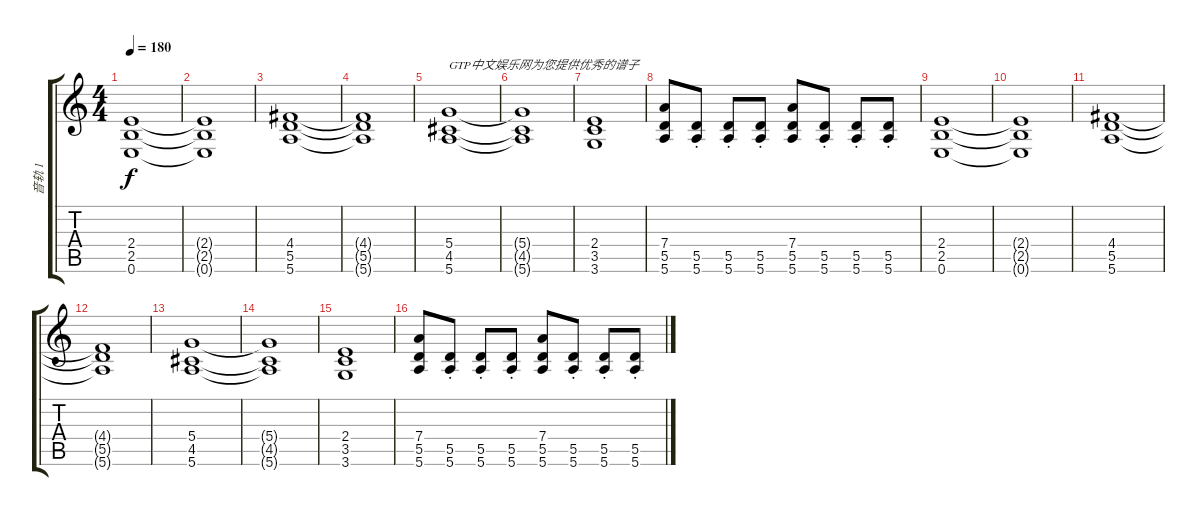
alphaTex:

\track ("音轨 1" "音轨 1") {instrument distortionguitar}
\staff {score tabs}
\tuning (E4 B3 G3 D3 A2 E2) {hide}
\ts (4 4)
\tempo 180
\clef g2
\ks c
(2.4 2.5 0.6).1{dy f instrument distortionguitar} |
(2.4{t} 2.5{t} 0.6{t}).1 |
(4.4 5.5 5.6).1 |
(4.4{t} 5.5{t} 5.6{t}).1 |
(5.4 4.5 5.6).1{txt "GTP中文娱乐网为您提供优秀的谱子"} |
(5.4{t} 4.5{t} 5.6{t}).1 |
(2.4 3.5 3.6).1 |
(7.4 5.5 5.6).8 (5.5{st} 5.6{st}).8 (5.5{st} 5.6{st}).8 (5.5{st} 5.6{st}).8 (7.4 5.5 5.6).8 (5.5{st} 5.6{st}).8 (5.5{st} 5.6{st}).8 (5.5{st} 5.6{st}).8 |
(2.4 2.5 0.6).1 |
(2.4{t} 2.5{t} 0.6{t}).1 |
(4.4 5.5 5.6).1 |
(4.4{t} 5.5{t} 5.6{t}).1 |
(5.4 4.5 5.6).1 |
(5.4{t} 4.5{t} 5.6{t}).1 |
(2.4 3.5 3.6).1 |
(7.4 5.5 5.6).8 (5.5{st} 5.6{st}).8 (5.5{st} 5.6{st}).8 (5.5{st} 5.6{st}).8 (7.4 5.5 5.6).8 (5.5{st} 5.6{st}).8 (5.5{st} 5.6{st}).8 (5.5{st} 5.6{st}).8
